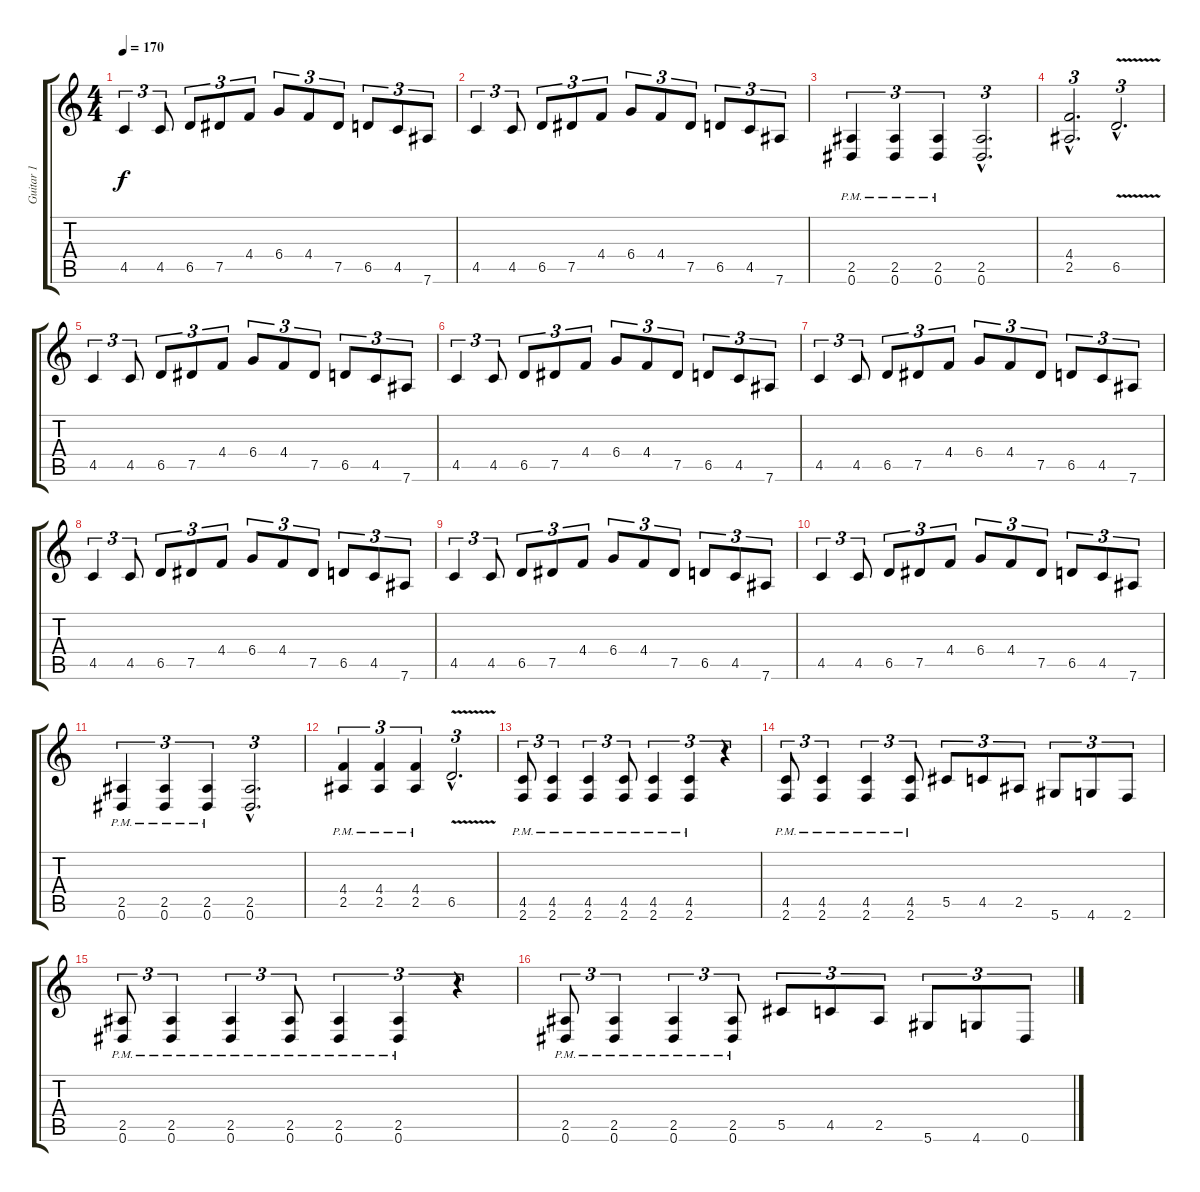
\track ("Guitar 1" "Guitar 1") {instrument overdrivenguitar}
\staff {score tabs}
\tuning (Eb4 Bb3 Gb3 Db3 Ab2 Eb2) {hide}
\ts (4 4)
\tempo 170
\clef g2
\ks c
4.5.4{tu (3 2) dy f} 4.5.8{tu (3 2)} 6.5.8{tu (3 2)} 7.5.8{tu (3 2)} 4.4.8{tu (3 2)} 6.4.8{tu (3 2)} 4.4.8{tu (3 2)} 7.5.8{tu (3 2)} 6.5.8{tu (3 2)} 4.5.8{tu (3 2)} 7.6.8{tu (3 2)} |
4.5.4{tu (3 2)} 4.5.8{tu (3 2)} 6.5.8{tu (3 2)} 7.5.8{tu (3 2)} 4.4.8{tu (3 2)} 6.4.8{tu (3 2)} 4.4.8{tu (3 2)} 7.5.8{tu (3 2)} 6.5.8{tu (3 2)} 4.5.8{tu (3 2)} 7.6.8{tu (3 2)} |
(2.5{pm} 0.6{pm}).4{tu (3 2)} (2.5{pm} 0.6{pm}).4{tu (3 2)} (2.5{pm} 0.6{pm}).4{tu (3 2)} (2.5{hac} 0.6{hac}).2{d tu (3 2)} |
(4.4{hac} 2.5{hac}).2{d tu (3 2)} 6.5{v hac}.2{d tu (3 2)} |
4.5.4{tu (3 2)} 4.5.8{tu (3 2)} 6.5.8{tu (3 2)} 7.5.8{tu (3 2)} 4.4.8{tu (3 2)} 6.4.8{tu (3 2)} 4.4.8{tu (3 2)} 7.5.8{tu (3 2)} 6.5.8{tu (3 2)} 4.5.8{tu (3 2)} 7.6.8{tu (3 2)} |
4.5.4{tu (3 2)} 4.5.8{tu (3 2)} 6.5.8{tu (3 2)} 7.5.8{tu (3 2)} 4.4.8{tu (3 2)} 6.4.8{tu (3 2)} 4.4.8{tu (3 2)} 7.5.8{tu (3 2)} 6.5.8{tu (3 2)} 4.5.8{tu (3 2)} 7.6.8{tu (3 2)} |
4.5.4{tu (3 2)} 4.5.8{tu (3 2)} 6.5.8{tu (3 2)} 7.5.8{tu (3 2)} 4.4.8{tu (3 2)} 6.4.8{tu (3 2)} 4.4.8{tu (3 2)} 7.5.8{tu (3 2)} 6.5.8{tu (3 2)} 4.5.8{tu (3 2)} 7.6.8{tu (3 2)} |
4.5.4{tu (3 2)} 4.5.8{tu (3 2)} 6.5.8{tu (3 2)} 7.5.8{tu (3 2)} 4.4.8{tu (3 2)} 6.4.8{tu (3 2)} 4.4.8{tu (3 2)} 7.5.8{tu (3 2)} 6.5.8{tu (3 2)} 4.5.8{tu (3 2)} 7.6.8{tu (3 2)} |
4.5.4{tu (3 2)} 4.5.8{tu (3 2)} 6.5.8{tu (3 2)} 7.5.8{tu (3 2)} 4.4.8{tu (3 2)} 6.4.8{tu (3 2)} 4.4.8{tu (3 2)} 7.5.8{tu (3 2)} 6.5.8{tu (3 2)} 4.5.8{tu (3 2)} 7.6.8{tu (3 2)} |
4.5.4{tu (3 2)} 4.5.8{tu (3 2)} 6.5.8{tu (3 2)} 7.5.8{tu (3 2)} 4.4.8{tu (3 2)} 6.4.8{tu (3 2)} 4.4.8{tu (3 2)} 7.5.8{tu (3 2)} 6.5.8{tu (3 2)} 4.5.8{tu (3 2)} 7.6.8{tu (3 2)} |
(2.5{pm} 0.6{pm}).4{tu (3 2)} (2.5{pm} 0.6{pm}).4{tu (3 2)} (2.5{pm} 0.6{pm}).4{tu (3 2)} (2.5{hac} 0.6{hac}).2{d tu (3 2)} |
(4.4{pm} 2.5{pm}).4{tu (3 2)} (4.4{pm} 2.5{pm}).4{tu (3 2)} (4.4{pm} 2.5{pm}).4{tu (3 2)} 6.5{v hac}.2{d tu (3 2)} |
\section ("" "")
(4.5{pm} 2.6{pm}).8{tu (3 2)} (4.5{pm} 2.6{pm}).4{tu (3 2)} (4.5{pm} 2.6{pm}).4{tu (3 2)} (4.5{pm} 2.6{pm}).8{tu (3 2)} (4.5{pm} 2.6{pm}).4{tu (3 2)} (4.5{pm} 2.6{pm}).4{tu (3 2)} r.4{tu (3 2)} |
(4.5{pm} 2.6{pm}).8{tu (3 2)} (4.5{pm} 2.6{pm}).4{tu (3 2)} (4.5{pm} 2.6{pm}).4{tu (3 2)} (4.5{pm} 2.6{pm}).8{tu (3 2)} 5.5.8{tu (3 2)} 4.5.8{tu (3 2)} 2.5.8{tu (3 2)} 5.6.8{tu (3 2)} 4.6.8{tu (3 2)} 2.6.8{tu (3 2)} |
(2.5{pm} 0.6{pm}).8{tu (3 2)} (2.5{pm} 0.6{pm}).4{tu (3 2)} (2.5{pm} 0.6{pm}).4{tu (3 2)} (2.5{pm} 0.6{pm}).8{tu (3 2)} (2.5{pm} 0.6{pm}).4{tu (3 2)} (2.5{pm} 0.6{pm}).4{tu (3 2)} r.4{tu (3 2)} |
(2.5{pm} 0.6{pm}).8{tu (3 2)} (2.5{pm} 0.6{pm}).4{tu (3 2)} (2.5{pm} 0.6{pm}).4{tu (3 2)} (2.5{pm} 0.6{pm}).8{tu (3 2)} 5.5.8{tu (3 2)} 4.5.8{tu (3 2)} 2.5.8{tu (3 2)} 5.6.8{tu (3 2)} 4.6.8{tu (3 2)} 0.6.8{tu (3 2)}
